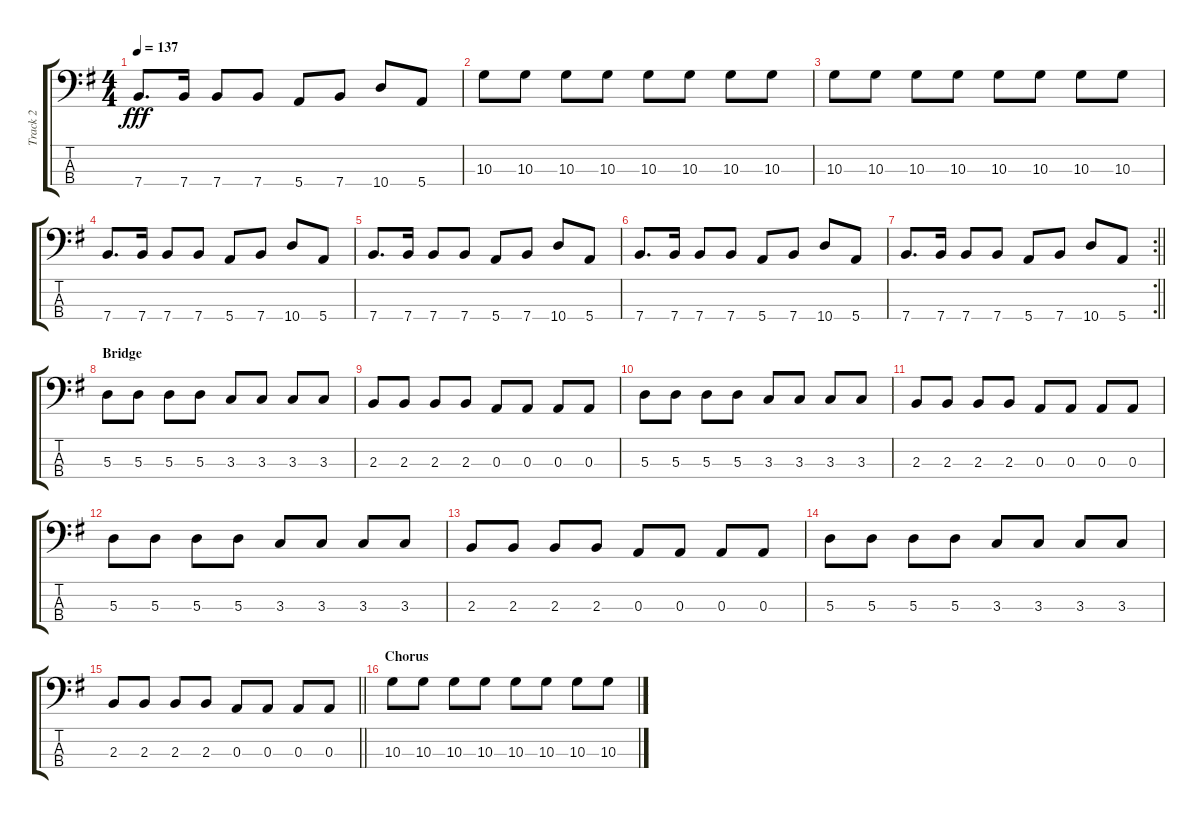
\track ("Track 2" "Track 2") {instrument overdrivenguitar}
\staff {score tabs}
\tuning (G2 D2 A1 E1) {hide}
\ts (4 4)
\tempo 137
\clef f4
\ks g
7.4.8{d dy fff} 7.4.16 7.4.8 7.4.8 5.4.8 7.4.8 10.4.8 5.4.8 |
10.3.8 10.3.8 10.3.8 10.3.8 10.3.8 10.3.8 10.3.8 10.3.8 |
10.3.8 10.3.8 10.3.8 10.3.8 10.3.8 10.3.8 10.3.8 10.3.8 |
7.4.8{d} 7.4.16 7.4.8 7.4.8 5.4.8 7.4.8 10.4.8 5.4.8 |
7.4.8{d} 7.4.16 7.4.8 7.4.8 5.4.8 7.4.8 10.4.8 5.4.8 |
7.4.8{d} 7.4.16 7.4.8 7.4.8 5.4.8 7.4.8 10.4.8 5.4.8 |
\rc 2
\barLineRight lightlight
7.4.8{d} 7.4.16 7.4.8 7.4.8 5.4.8 7.4.8 10.4.8 5.4.8 |
\section ("" "Bridge")
5.3.8 5.3.8 5.3.8 5.3.8 3.3.8 3.3.8 3.3.8 3.3.8 |
2.3.8 2.3.8 2.3.8 2.3.8 0.3.8 0.3.8 0.3.8 0.3.8 |
5.3.8 5.3.8 5.3.8 5.3.8 3.3.8 3.3.8 3.3.8 3.3.8 |
2.3.8 2.3.8 2.3.8 2.3.8 0.3.8 0.3.8 0.3.8 0.3.8 |
5.3.8 5.3.8 5.3.8 5.3.8 3.3.8 3.3.8 3.3.8 3.3.8 |
2.3.8 2.3.8 2.3.8 2.3.8 0.3.8 0.3.8 0.3.8 0.3.8 |
5.3.8 5.3.8 5.3.8 5.3.8 3.3.8 3.3.8 3.3.8 3.3.8 |
\barLineRight lightlight
2.3.8 2.3.8 2.3.8 2.3.8 0.3.8 0.3.8 0.3.8 0.3.8 |
\section ("" "Chorus")
10.3.8 10.3.8 10.3.8 10.3.8 10.3.8 10.3.8 10.3.8 10.3.8
